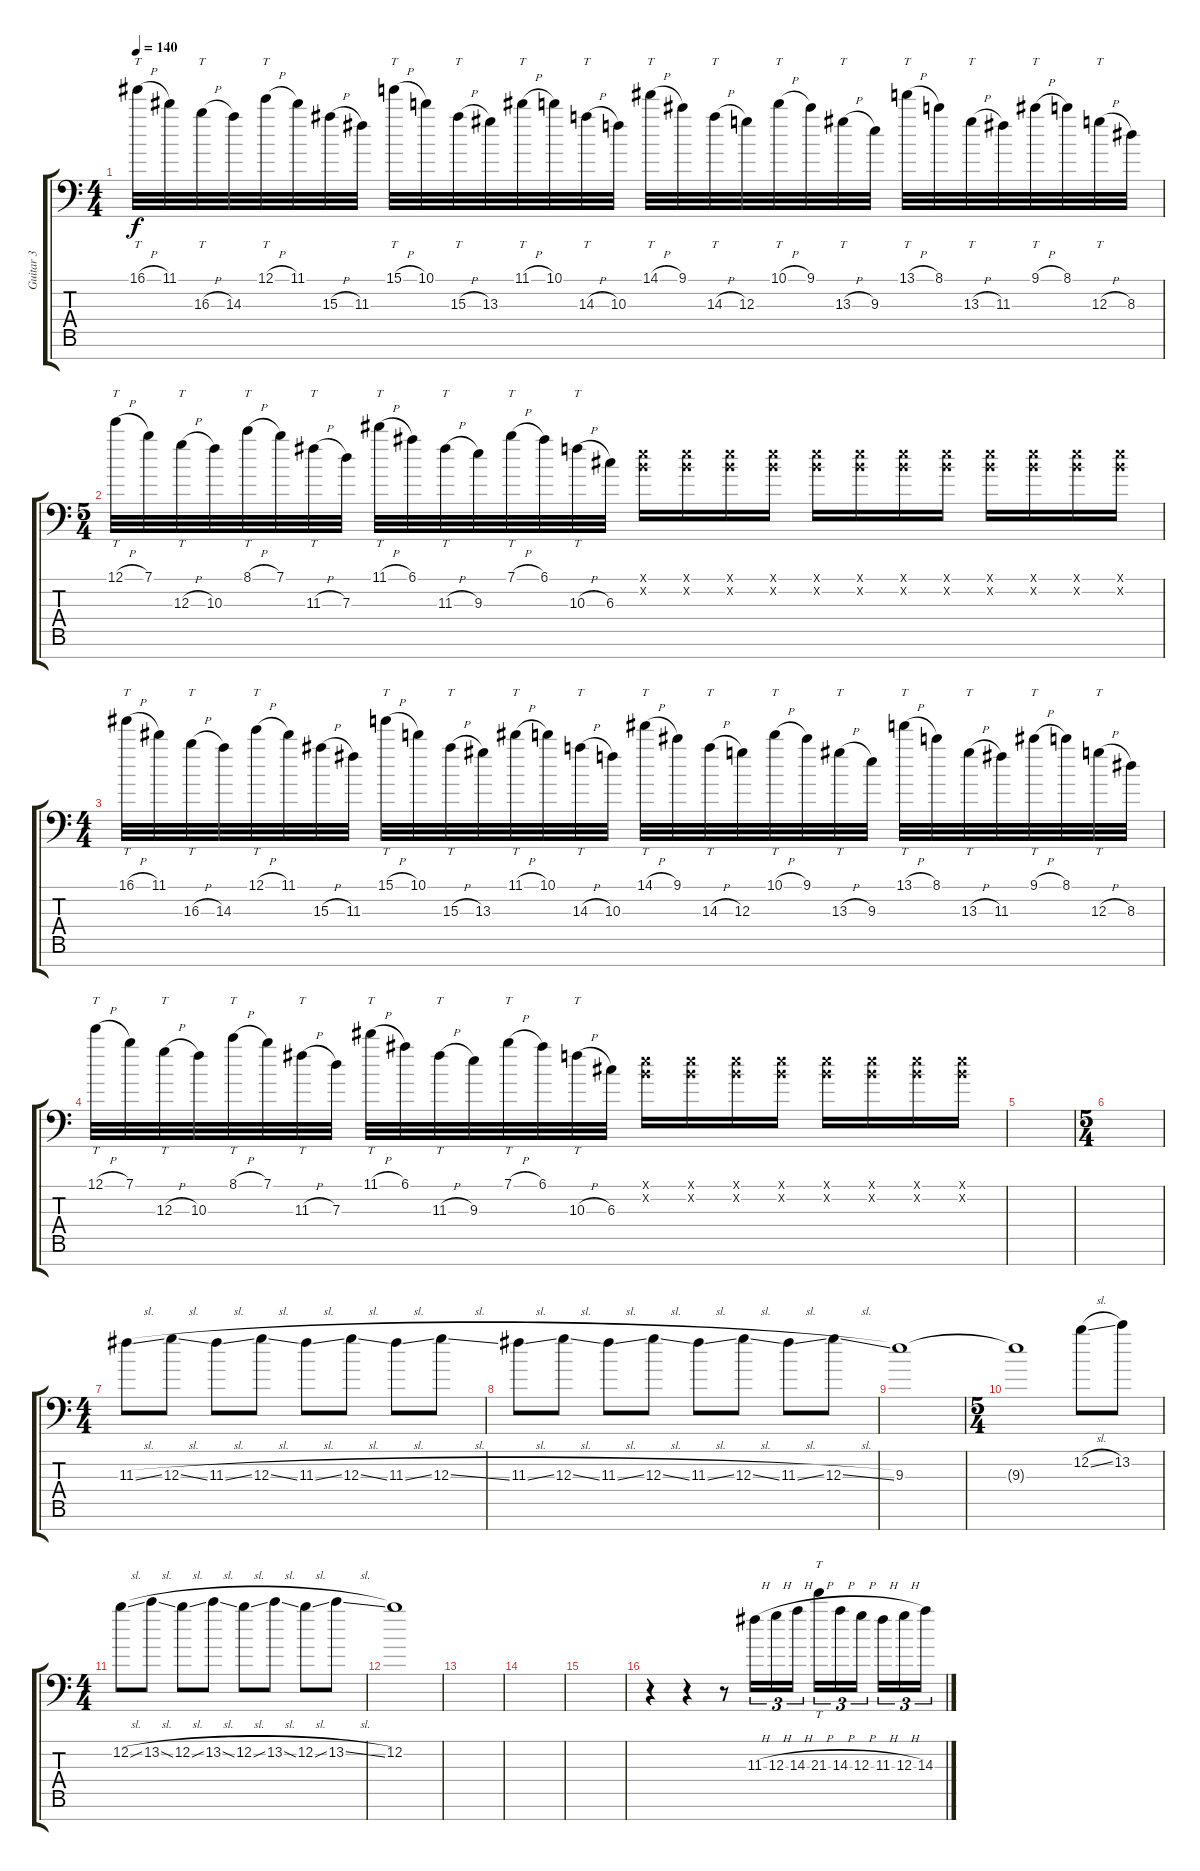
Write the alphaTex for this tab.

\track ("Guitar 3" "Guitar 3") {instrument overdrivenguitar}
\staff {score tabs}
\tuning (E4 B3 G3 D3 A2 E2 A1) {hide}
\ts (4 4)
\tempo 140
\clef f4
\ks c
16.1{h}.32{tt dy f} 11.1.32 16.3{h}.32{tt} 14.3.32 12.1{h}.32{tt} 11.1.32 15.3{h}.32 11.3.32 15.1{h}.32{tt} 10.1.32 15.3{h}.32{tt} 13.3.32 11.1{h}.32{tt} 10.1.32 14.3{h}.32{tt} 10.3.32 14.1{h}.32{tt} 9.1.32 14.3{h}.32{tt} 12.3.32 10.1{h}.32{tt} 9.1.32 13.3{h}.32{tt} 9.3.32 13.1{h}.32{tt} 8.1.32 13.3{h}.32{tt} 11.3.32 9.1{h}.32{tt} 8.1.32 12.3{h}.32{tt} 8.3.32 |
\ts (5 4)
12.1{h}.32{tt} 7.1.32 12.3{h}.32{tt} 10.3.32 8.1{h}.32{tt} 7.1.32 11.3{h}.32{tt} 7.3.32 11.1{h}.32{tt} 6.1.32 11.3{h}.32{tt} 9.3.32 7.1{h}.32{tt} 6.1.32 10.3{h}.32{tt} 6.3.32 (0.1{x} 0.2{x}).16 (0.1{x} 0.2{x}).16 (0.1{x} 0.2{x}).16 (0.1{x} 0.2{x}).16 (0.1{x} 0.2{x}).16 (0.1{x} 0.2{x}).16 (0.1{x} 0.2{x}).16 (0.1{x} 0.2{x}).16 (0.1{x} 0.2{x}).16 (0.1{x} 0.2{x}).16 (0.1{x} 0.2{x}).16 (0.1{x} 0.2{x}).16 |
\ts (4 4)
16.1{h}.32{tt} 11.1.32 16.3{h}.32{tt} 14.3.32 12.1{h}.32{tt} 11.1.32 15.3{h}.32 11.3.32 15.1{h}.32{tt} 10.1.32 15.3{h}.32{tt} 13.3.32 11.1{h}.32{tt} 10.1.32 14.3{h}.32{tt} 10.3.32 14.1{h}.32{tt} 9.1.32 14.3{h}.32{tt} 12.3.32 10.1{h}.32{tt} 9.1.32 13.3{h}.32{tt} 9.3.32 13.1{h}.32{tt} 8.1.32 13.3{h}.32{tt} 11.3.32 9.1{h}.32{tt} 8.1.32 12.3{h}.32{tt} 8.3.32 |
12.1{h}.32{tt} 7.1.32 12.3{h}.32{tt} 10.3.32 8.1{h}.32{tt} 7.1.32 11.3{h}.32{tt} 7.3.32 11.1{h}.32{tt} 6.1.32 11.3{h}.32{tt} 9.3.32 7.1{h}.32{tt} 6.1.32 10.3{h}.32{tt} 6.3.32 (0.1{x} 0.2{x}).16 (0.1{x} 0.2{x}).16 (0.1{x} 0.2{x}).16 (0.1{x} 0.2{x}).16 (0.1{x} 0.2{x}).16 (0.1{x} 0.2{x}).16 (0.1{x} 0.2{x}).16 (0.1{x} 0.2{x}).16 |
|
\ts (5 4)
|
\ts (4 4)
11.3{sl}.8 12.3{sl}.8 11.3{sl}.8 12.3{sl}.8 11.3{sl}.8 12.3{sl}.8 11.3{sl}.8 12.3{sl}.8 |
11.3{sl}.8 12.3{sl}.8 11.3{sl}.8 12.3{sl}.8 11.3{sl}.8 12.3{sl}.8 11.3{sl}.8 12.3{sl}.8 |
9.3.1 |
\ts (5 4)
9.3{t}.1 12.2{sl}.8 13.2.8 |
\ts (4 4)
12.2{sl}.8 13.2{sl}.8 12.2{sl}.8 13.2{sl}.8 12.2{sl}.8 13.2{sl}.8 12.2{sl}.8 13.2{sl}.8 |
12.2.1 |
|
|
|
r.4 r.4 r.8 11.3{h}.16{tu (3 2) volume 15} 12.3{h}.16{tu (3 2)} 14.3{h}.16{tu (3 2)} 21.3{h}.16{tt tu (3 2)} 14.3{h}.16{tu (3 2)} 12.3{h}.16{tu (3 2) beam splitsecondary} 11.3{h}.16{tu (3 2)} 12.3{h}.16{tu (3 2)} 14.3.16{tu (3 2)}
